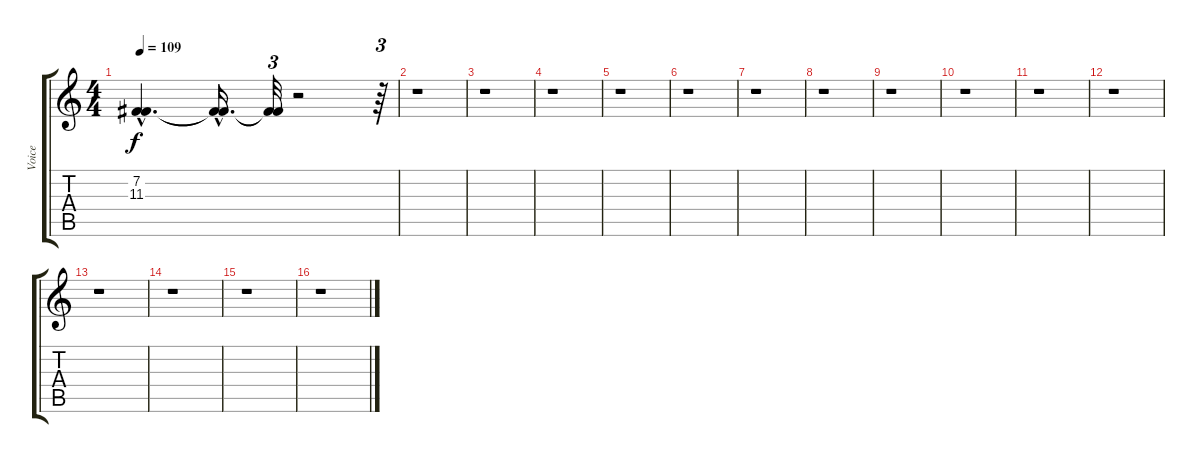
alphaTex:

\track ("Voice" "Voice") {instrument synthbrass1}
\staff {score tabs}
\tuning (E4 B3 G3 D3 A2 E2) {hide}
\ts (4 4)
\tempo 109
\clef g2
\ks c
(7.2{hac t} 11.3{hac t}).4{d dy f} (7.2{hac t} 11.3{hac t}).16{d} (7.2{t} 11.3{t}).32{tu (3 2)} r.2 r.64{tu (3 2)} |
r.1 |
r.1 |
r.1 |
r.1 |
r.1 |
r.1 |
r.1 |
r.1 |
r.1 |
r.1 |
r.1 |
r.1 |
r.1 |
r.1 |
r.1
